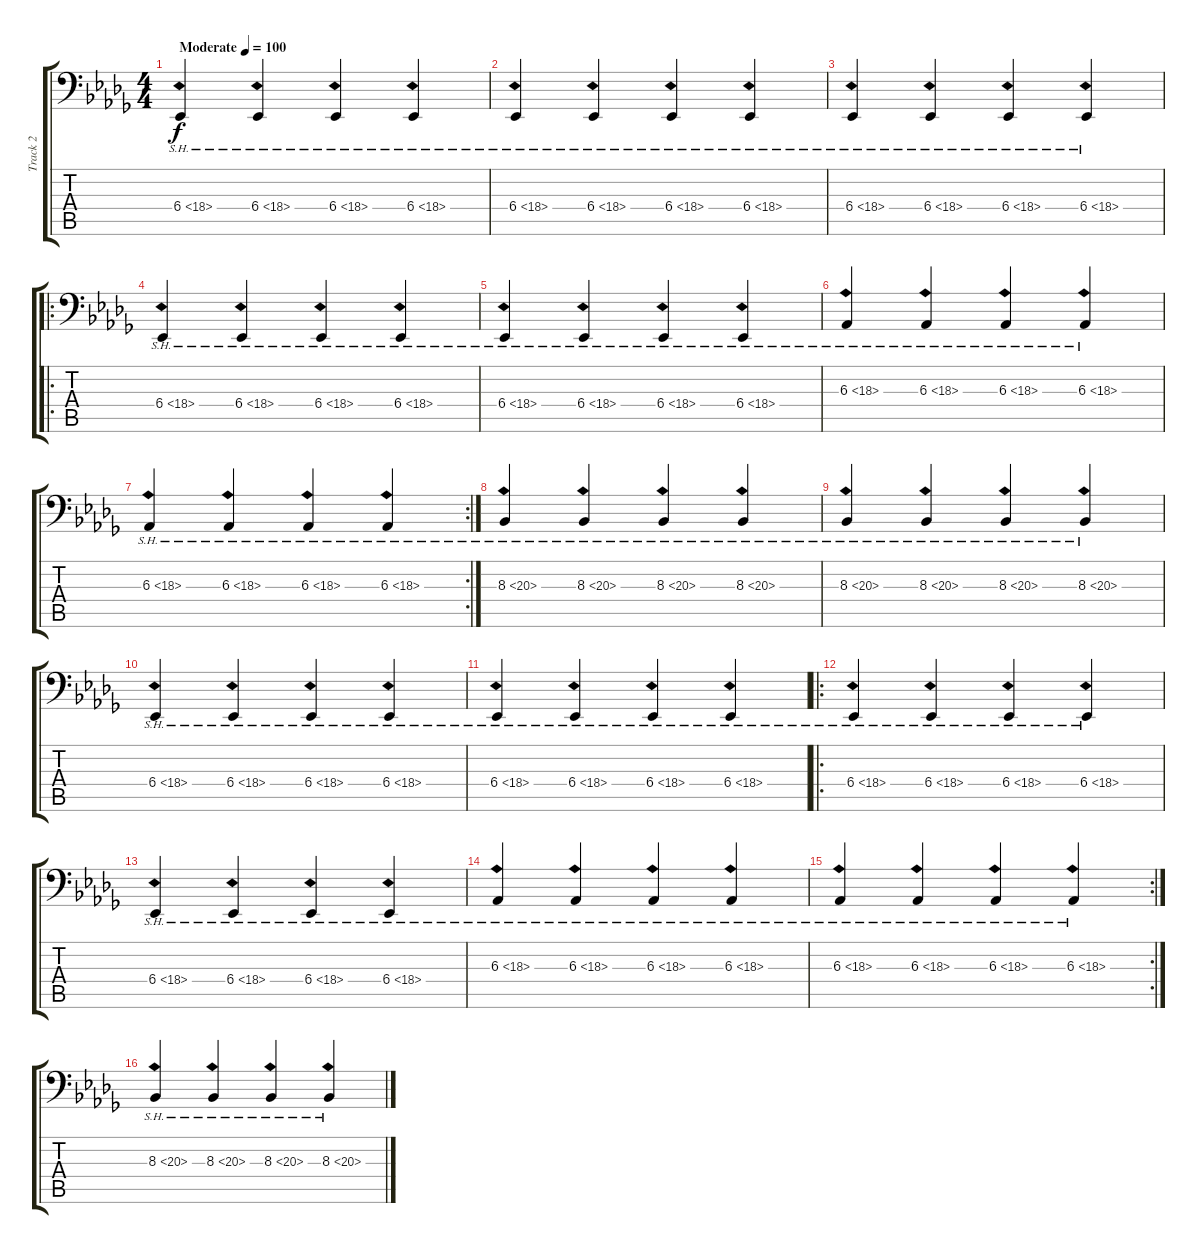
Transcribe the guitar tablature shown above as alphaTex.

\track ("Track 2" "Track 2") {instrument stringensemble1}
\staff {score tabs}
\tuning (C3 G2 D2 A1 E1 B0) {hide}
\ts (4 4)
\tempo (100 "Moderate")
\clef f4
\ks bbminor
6.4{sh 12}.4{dy f instrument stringensemble1} 6.4{sh 12}.4 6.4{sh 12}.4 6.4{sh 12}.4 |
6.4{sh 12}.4 6.4{sh 12}.4 6.4{sh 12}.4 6.4{sh 12}.4 |
6.4{sh 12}.4 6.4{sh 12}.4 6.4{sh 12}.4 6.4{sh 12}.4 |
\ro
6.4{sh 12}.4 6.4{sh 12}.4 6.4{sh 12}.4 6.4{sh 12}.4 |
6.4{sh 12}.4 6.4{sh 12}.4 6.4{sh 12}.4 6.4{sh 12}.4 |
6.3{sh 12}.4 6.3{sh 12}.4 6.3{sh 12}.4 6.3{sh 12}.4 |
\rc 2
6.3{sh 12}.4 6.3{sh 12}.4 6.3{sh 12}.4 6.3{sh 12}.4 |
8.3{sh 12}.4 8.3{sh 12}.4 8.3{sh 12}.4 8.3{sh 12}.4 |
8.3{sh 12}.4 8.3{sh 12}.4 8.3{sh 12}.4 8.3{sh 12}.4 |
6.4{sh 12}.4 6.4{sh 12}.4 6.4{sh 12}.4 6.4{sh 12}.4 |
6.4{sh 12}.4 6.4{sh 12}.4 6.4{sh 12}.4 6.4{sh 12}.4 |
\ro
6.4{sh 12}.4 6.4{sh 12}.4 6.4{sh 12}.4 6.4{sh 12}.4 |
6.4{sh 12}.4 6.4{sh 12}.4 6.4{sh 12}.4 6.4{sh 12}.4 |
6.3{sh 12}.4 6.3{sh 12}.4 6.3{sh 12}.4 6.3{sh 12}.4 |
\rc 2
6.3{sh 12}.4 6.3{sh 12}.4 6.3{sh 12}.4 6.3{sh 12}.4 |
8.3{sh 12}.4 8.3{sh 12}.4 8.3{sh 12}.4 8.3{sh 12}.4
